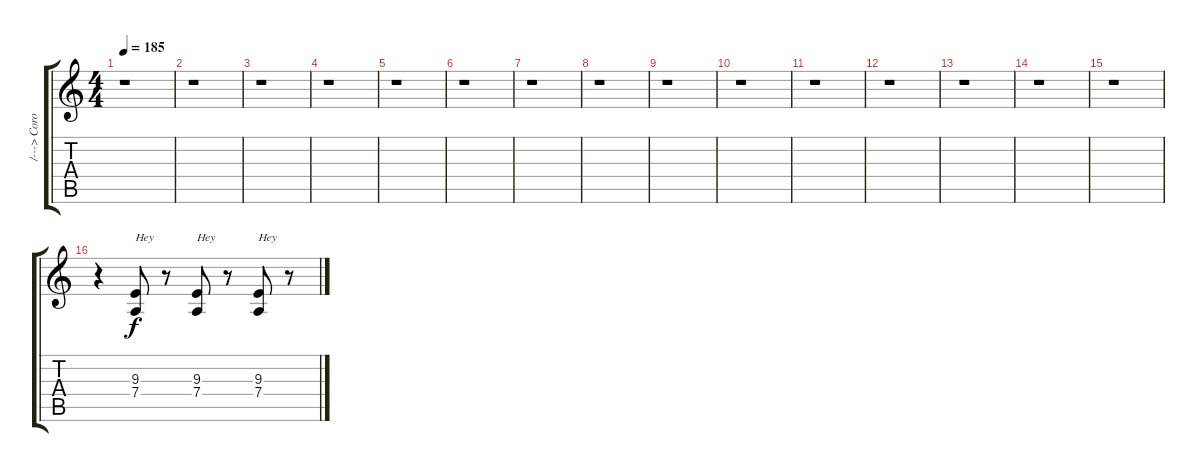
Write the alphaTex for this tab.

\track ("/---> Coros <---/" "/---> Coro") {instrument lead2sawtooth}
\staff {score tabs}
\tuning (E4 B3 G3 D3 A2 E2) {hide}
\ts (4 4)
\tempo 185
\clef g2
\ks c
r.1{dy f} |
r.1 |
r.1 |
r.1 |
r.1 |
r.1 |
r.1 |
r.1 |
r.1 |
r.1 |
r.1 |
r.1 |
r.1 |
r.1 |
r.1 |
r.4 (9.3 7.4).8{txt "Hey"} r.8 (9.3 7.4).8{txt "Hey"} r.8 (9.3 7.4).8{txt "Hey"} r.8
